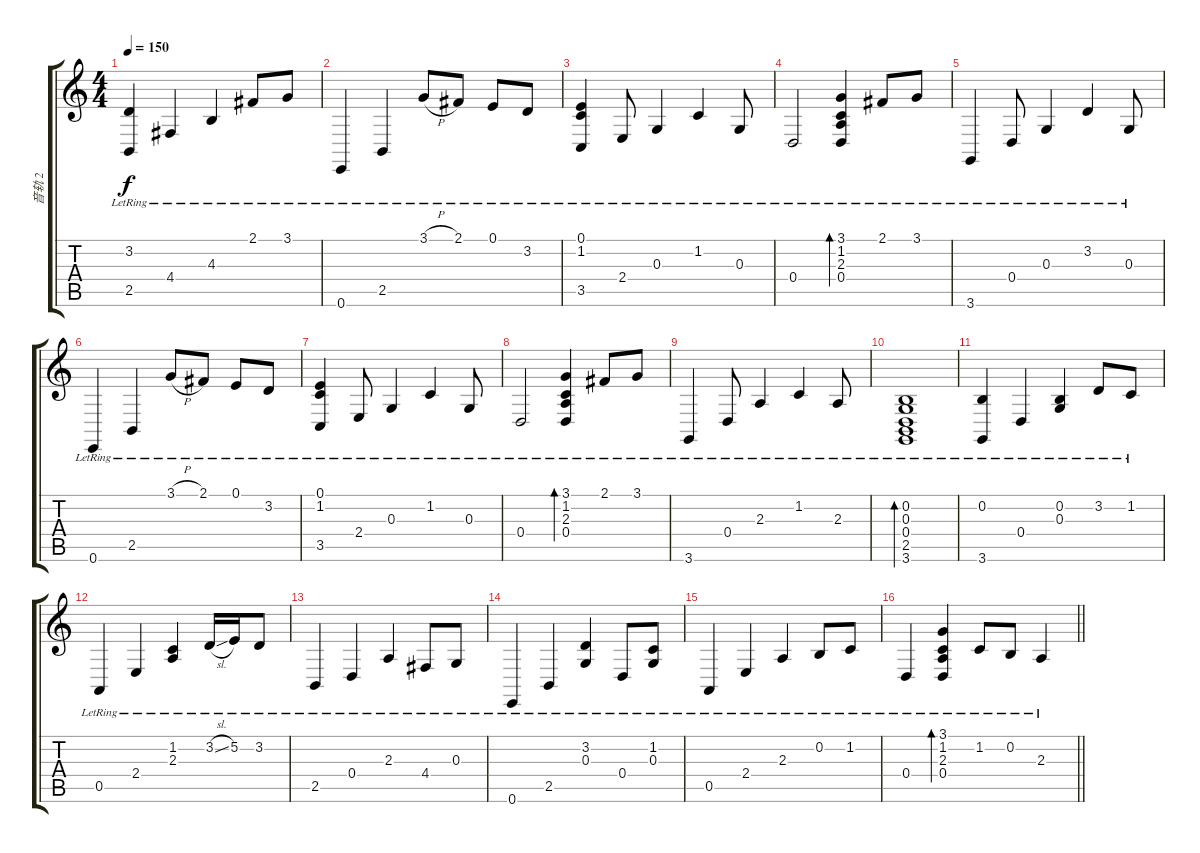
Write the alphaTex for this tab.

\track ("音轨 2" "音轨 2") {instrument stringensemble2}
\staff {score tabs}
\tuning (E4 B3 G3 D3 A2 E2) {hide}
\ts (4 4)
\tempo 150
\clef g2
\ks c
(3.2{lr} 2.5{lr}).4{dy f} 4.4{lr}.4 4.3{lr}.4 2.1{lr}.8 3.1{lr}.8 |
0.6{lr}.4 2.5{lr}.4 3.1{h lr}.8 2.1{lr}.8 0.1{lr}.8 3.2{lr}.8 |
(0.1{lr} 1.2{lr} 3.5{lr}).4 2.4{lr}.8 0.3{lr}.4 1.2{lr}.4 0.3{lr}.8 |
0.4{lr}.2 (3.1{lr} 1.2{lr} 2.3{lr} 0.4{lr}).4{bd 240} 2.1{lr}.8 3.1{lr}.8 |
3.6{lr}.4 0.4{lr}.8 0.3{lr}.4 3.2{lr}.4 0.3{lr}.8 |
0.6{lr}.4 2.5{lr}.4 3.1{h lr}.8 2.1{lr}.8 0.1{lr}.8 3.2{lr}.8 |
(0.1{lr} 1.2{lr} 3.5{lr}).4 2.4{lr}.8 0.3{lr}.4 1.2{lr}.4 0.3{lr}.8 |
0.4{lr}.2 (3.1{lr} 1.2{lr} 2.3{lr} 0.4{lr}).4{bd 240} 2.1{lr}.8 3.1{lr}.8 |
3.6{lr}.4 0.4{lr}.8 2.3{lr}.4 1.2{lr}.4 2.3{lr}.8 |
(0.2{lr} 0.3{lr} 0.4{lr} 2.5{lr} 3.6{lr}).1{bd 480} |
(0.2{lr} 3.6{lr}).4 0.4{lr}.4 (0.2{lr} 0.3{lr}).4 3.2{lr}.8 1.2{lr}.8 |
0.5{lr}.4 2.4{lr}.4 (1.2{lr} 2.3{lr}).4 3.2{sl lr}.16 5.2{lr}.16 3.2{lr}.8 |
2.5{lr}.4 0.4{lr}.4 2.3{lr}.4 4.4{lr}.8 0.3{lr}.8 |
0.6{lr}.4 2.5{lr}.4 (3.2{lr} 0.3{lr}).4 0.4{lr}.8 (1.2{lr} 0.3{lr}).8 |
0.5{lr}.4 2.4{lr}.4 2.3{lr}.4 0.2{lr}.8 1.2{lr}.8 |
\barLineRight lightlight
0.4{lr}.4 (3.1{lr} 1.2{lr} 2.3{lr} 0.4{lr}).4{bd 240} 1.2{lr}.8 0.2{lr}.8 2.3{lr}.4
